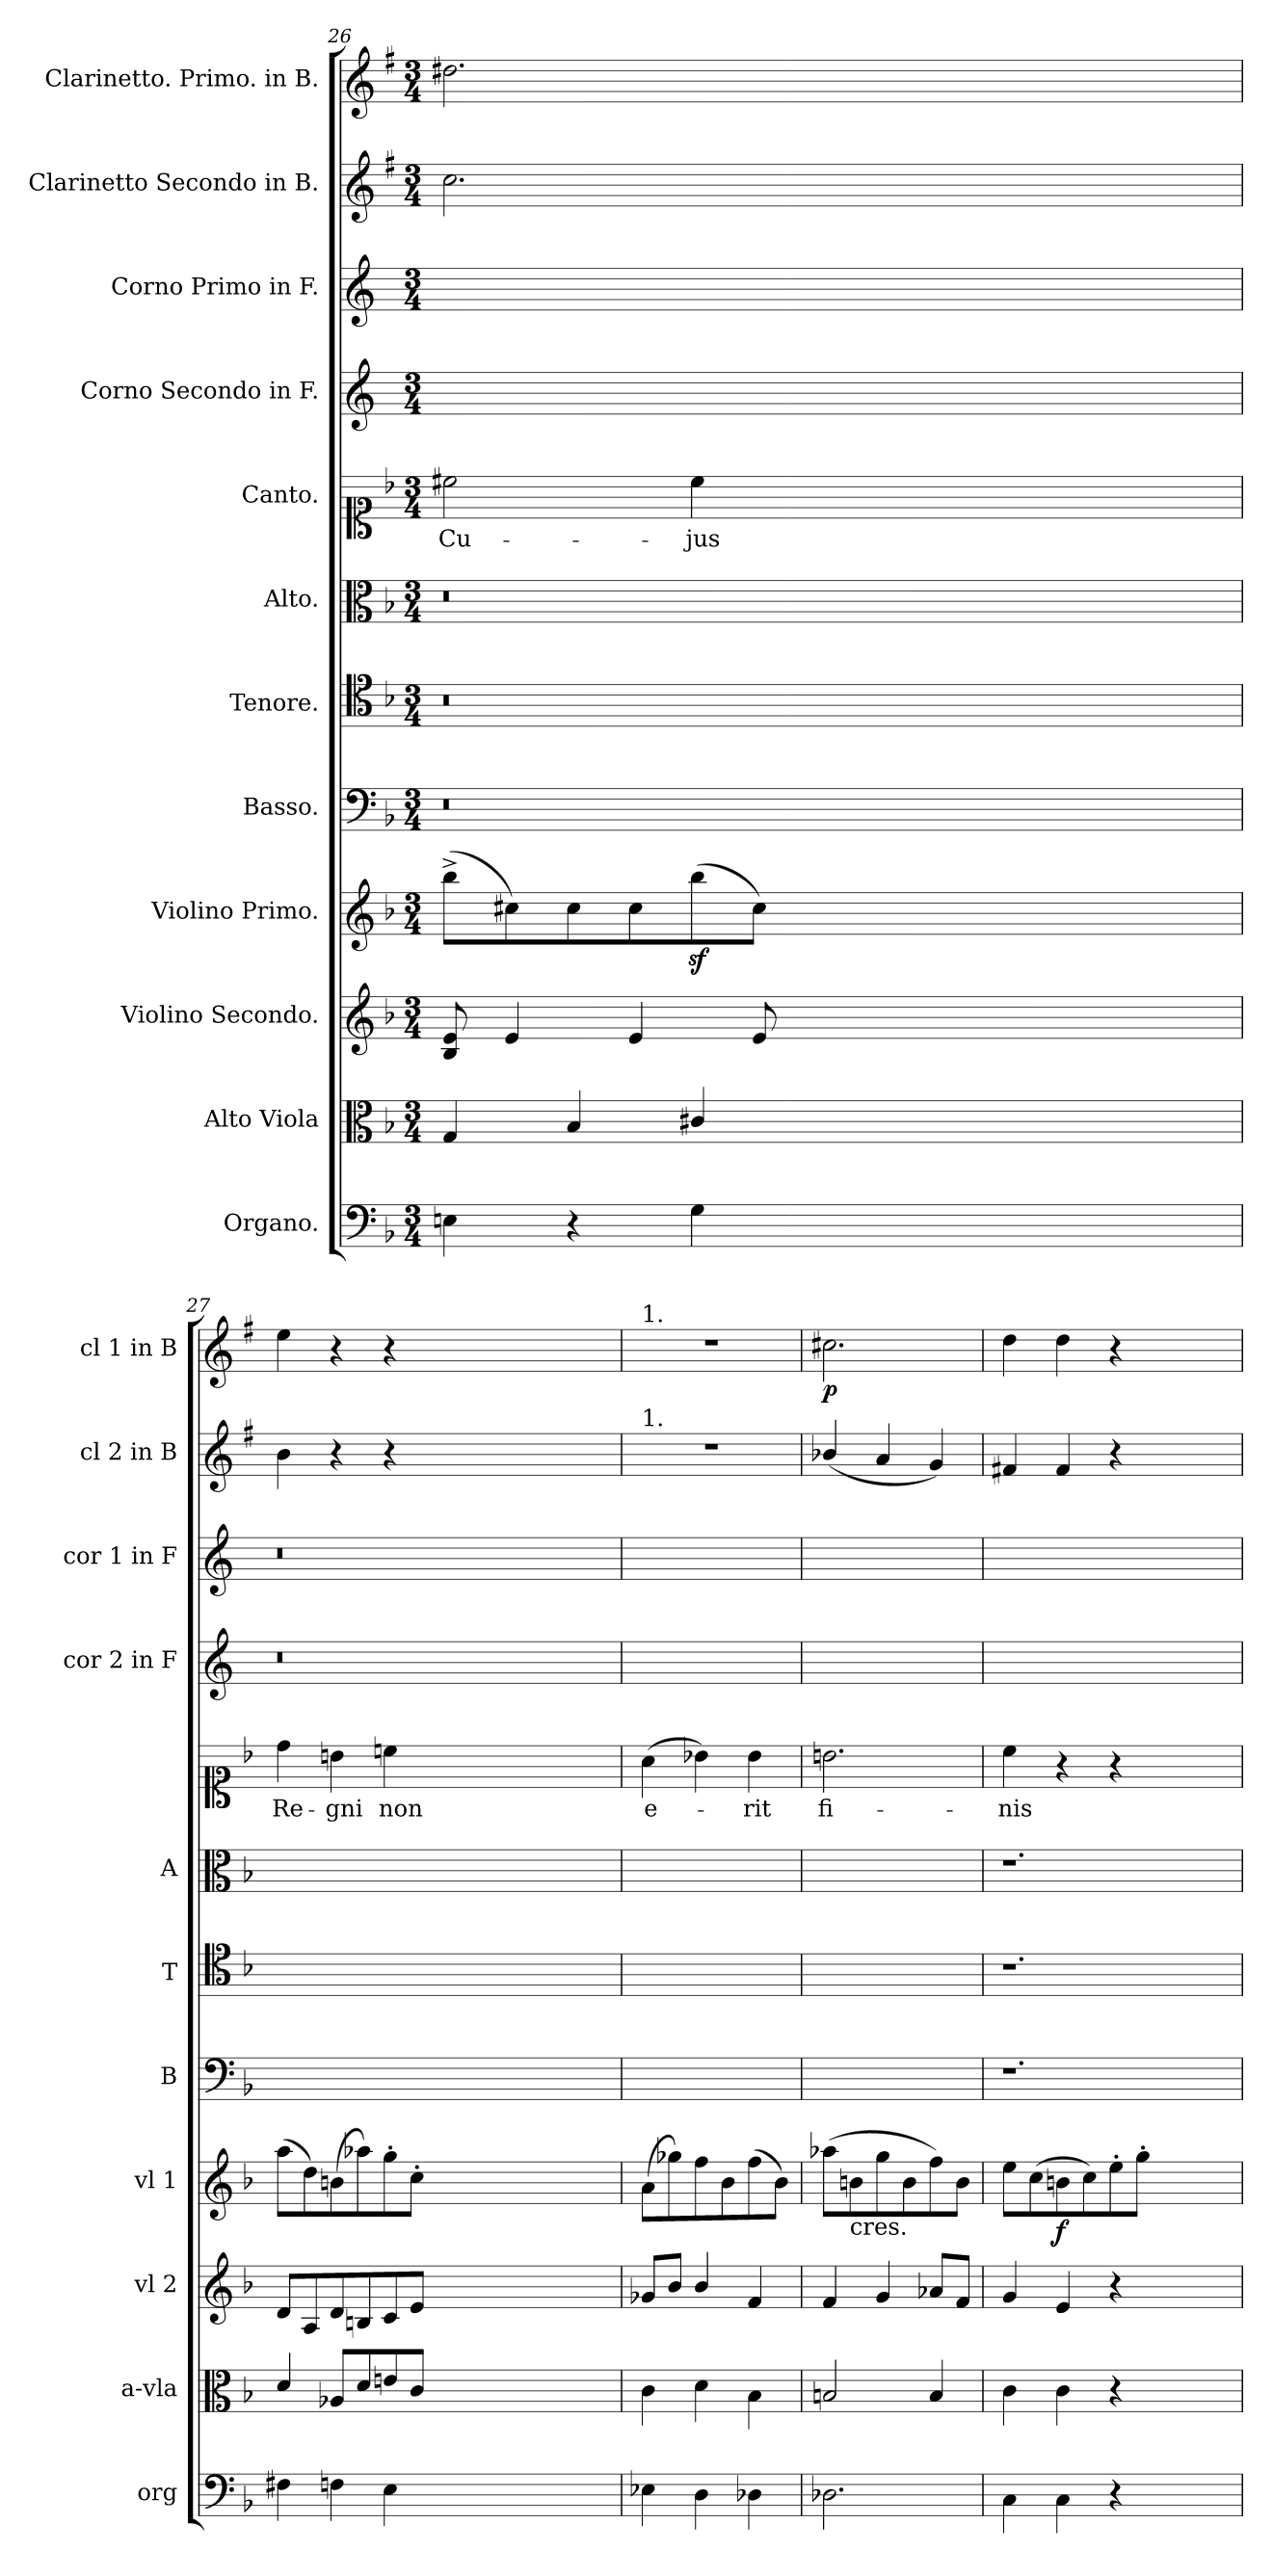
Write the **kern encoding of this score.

**kern	**kern	**kern	**kern	**dynam	**kern	**kern	**kern	**kern	**text	**kern	**kern	**kern	**kern	**dynam
*part12	*part11	*part10	*part9	*part9	*part8	*part7	*part6	*part5	*part5	*part4	*part3	*part2	*part1	*part1
*staff12	*staff11	*staff10	*staff9	*staff9	*staff8	*staff7	*staff6	*staff5	*staff5	*staff4	*staff3	*staff2	*staff1	*staff1
*I"Organo.	*I"Alto Viola	*I"Violino Secondo.	*I"Violino Primo.	*	*I"Basso.	*I"Tenore.	*I"Alto.	*I"Canto.	*	*I"Corno Secondo in F.	*I"Corno Primo in F.	*I"Clarinetto Secondo in B.	*I"Clarinetto. Primo. in B.	*
*I'org	*I'a-vla	*I'vl 2	*I'vl 1	*	*I'B	*I'T	*I'A	*	*	*I'cor 2 in F	*I'cor 1 in F	*I'cl 2 in B	*I'cl 1 in B	*
*clefF4	*clefC3	*clefG2	*clefG2	*	*clefF4	*clefC4	*clefC3	*clefC1	*	*clefG2	*clefG2	*clefG2	*clefG2	*
*	*	*	*	*	*	*	*	*	*	*ITrd4c7	*ITrd4c7	*ITrd1c2	*ITrd1c2	*
*k[b-]	*k[b-]	*k[b-]	*k[b-]	*	*k[b-]	*k[b-]	*k[b-]	*k[b-]	*	*k[b-]	*k[b-]	*k[b-]	*k[b-]	*
*F:	*F:	*F:	*F:	*	*F:	*F:	*F:	*F:	*	*	*	*F:	*F:	*
*M3/4	*M3/4	*M3/4	*M3/4	*	*M3/4	*M3/4	*M3/4	*M3/4	*	*M3/4	*M3/4	*M3/4	*M3/4	*
=26	=26	=26	=26	=26	=26	=26	=26	=26	=26	=26	=26	=26	=26	=26
4En\	4G/	8B-/ 8e/	(8bb-^<\L	.	0.r	0.r	0.r	2cc#X\	Cu-	0.ryy	0.ryy	2.b-\	2.cc#X\	.
.	.	4e/	8cc#X\)	.	.	.	.	.	.	.	.	.	.	.
4r	4B-/	.	8cc#\	.	.	.	.	.	.	.	.	.	.	.
.	.	4e/	8cc#\	.	.	.	.	.	.	.	.	.	.	.
4G\	4c#X/	.	(8bb-z<\	.	.	.	.	4cc#\	-jus	.	.	.	.	.
.	.	8e/	8cc#\J)	.	.	.	.	.	.	.	.	.	.	.
0ryy	0ryy	0ryy	0ryy	.	.	.	.	0ryy	.	.	.	0ryy	0ryy	.
4ryy	4ryy	4ryy	4ryy	.	.	.	.	4ryy	.	.	.	4ryy	4ryy	.
=27	=27	=27	=27	=27	=27	=27	=27	=27	=27	=27	=27	=27	=27	=27
4F#X\	4d/	8d/L	(8aa\L	.	0.ryy	0.ryy	0.ryy	4dd\	Re-	0.r	0.r	4a\	4dd\	.
.	.	8A/	8dd\)	.	.	.	.	.	.	.	.	.	.	.
4Fn\	8A-X/L	8d/	(8bn\	.	.	.	.	4bn\	-gni	.	.	4r	4r	.
.	8d/	8Bn/	8aa-X\)	.	.	.	.	.	.	.	.	.	.	.
4E\	8en/	8c/	8gg'\	.	.	.	.	4ccn\	non	.	.	4r	4r	.
.	8c/J	8e/J	8cc'\J	.	.	.	.	.	.	.	.	.	.	.
0ryy	0ryy	0ryy	0ryy	.	.	.	.	0ryy	.	.	.	0ryy	0ryy	.
4ryy	4ryy	4ryy	4ryy	.	.	.	.	4ryy	.	.	.	4ryy	4ryy	.
=28	=28	=28	=28	=28	=28	=28	=28	=28	=28	=28	=28	=28	=28	=28
!	!	!	!	!	!	!	!	!	!	!	!	!	!LO:TX:a:t=1.	!
!	!	!	!	!	!	!	!	!	!	!	!	!LO:TX:a:t=1.	!	!
4E-X\	4c\	8g-X/L	(8a\L	.	2.ryy	2.ryy	2.ryy	(4a\	e-	2.ryy	2.ryy	2.r	2.r	.
.	.	8b-/J	8gg-X\)	.	.	.	.	.	.	.	.	.	.	.
4D\	4d\	4b-/	8ff\	.	.	.	.	4b-X\)	.	.	.	.	.	.
.	.	.	8b-\	.	.	.	.	.	.	.	.	.	.	.
4D-X\	4B-\	4f/	(8ff\	.	.	.	.	4b-\	-rit	.	.	.	.	.
.	.	.	8b-\J)	.	.	.	.	.	.	.	.	.	.	.
=29	=29	=29	=29	=29	=29	=29	=29	=29	=29	=29	=29	=29	=29	=29
2.D-X\	2Bn/	4f/	(8aa-X\L	.	2.ryy	2.ryy	2.ryy	2.bn\	fi-	2.ryy	2.ryy	(4a-X/	2.bn\	p
!	!	!	!LO:TX:b:t=cres.	!	!	!	!	!	!	!	!	!	!	!
.	.	.	8bn\	.	.	.	.	.	.	.	.	.	.	.
.	.	4g/	8gg\	.	.	.	.	.	.	.	.	4g/	.	.
.	.	.	8b\	.	.	.	.	.	.	.	.	.	.	.
.	4B/	8a-X/L	8ff\)	.	.	.	.	.	.	.	.	4f/)	.	.
.	.	8f/J	8b\J	.	.	.	.	.	.	.	.	.	.	.
=30	=30	=30	=30	=30	=30	=30	=30	=30	=30	=30	=30	=30	=30	=30
4C\	4c\	4g/	8ee\L	.	1.r	1.r	1.r	4cc\	-nis	1.ryy	1.ryy	4en/	4cc\	.
.	.	.	(8cc\	.	.	.	.	.	.	.	.	.	.	.
!	!	!	!	!LO:DY:b	!	!	!	!	!	!	!	!	!	!
4C\	4c\	4e/	8bn\	f	.	.	.	4r	.	.	.	4e/	4cc\	.
.	.	.	8cc\)	.	.	.	.	.	.	.	.	.	.	.
4r	4r	4r	8ee'\	.	.	.	.	4r	.	.	.	4r	4r	.
.	.	.	8gg'\J	.	.	.	.	.	.	.	.	.	.	.
2.ryy	2.ryy	2.ryy	2.ryy	.	.	.	.	2.ryy	.	.	.	2.ryy	2.ryy	.
=	=	=	=	=	=	=	=	=	=	=	=	=	=	=
*-	*-	*-	*-	*-	*-	*-	*-	*-	*-	*-	*-	*-	*-	*-
